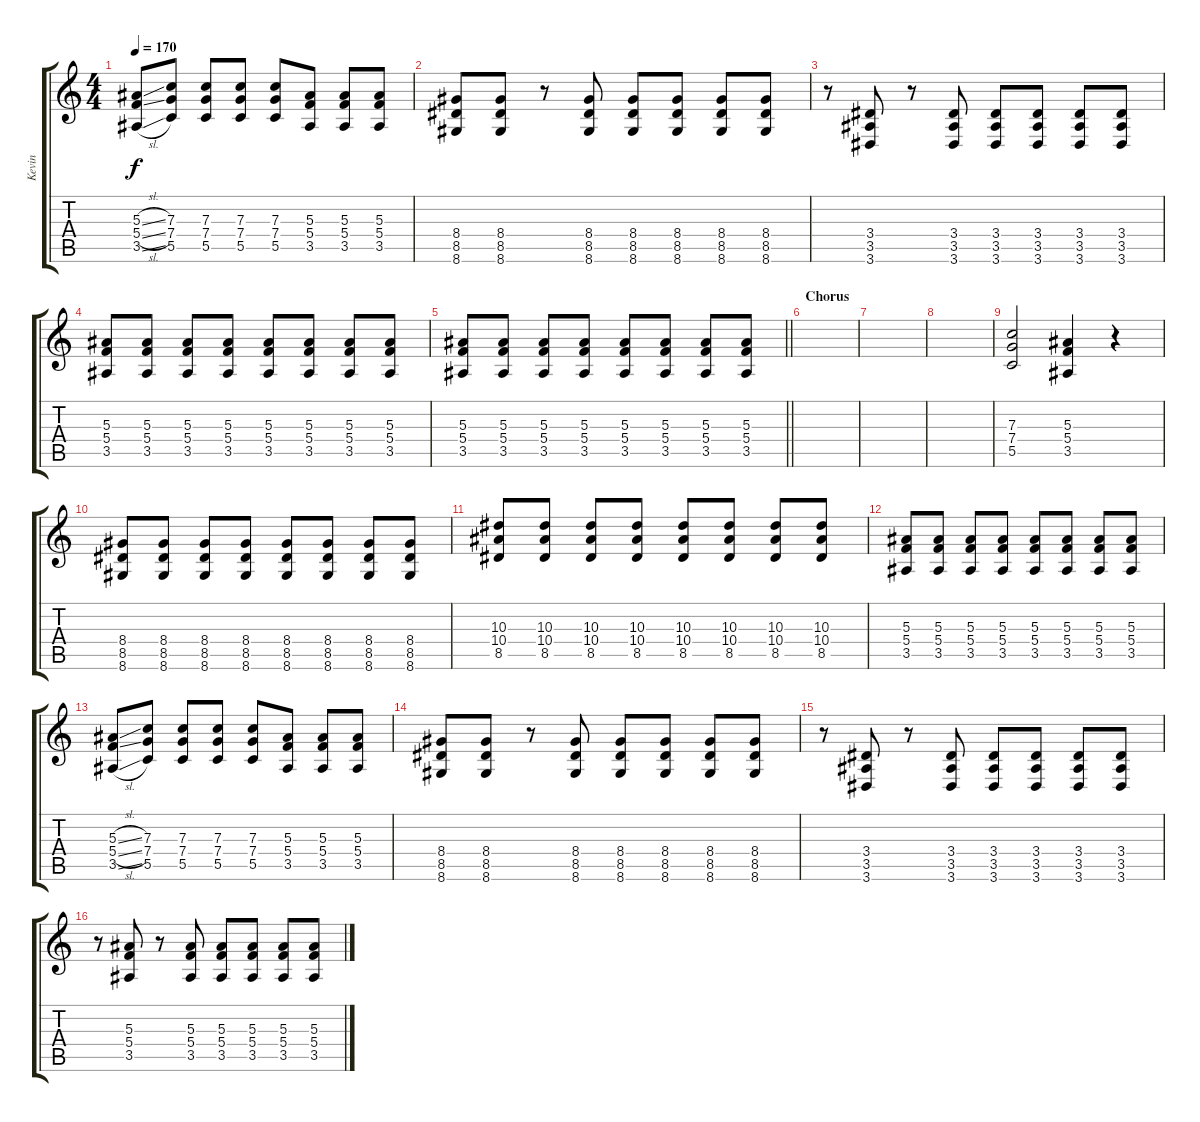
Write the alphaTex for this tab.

\track ("Kevin" "Kevin") {instrument distortionguitar}
\staff {score tabs}
\tuning (D4 A3 F3 C3 G2 C2) {hide}
\ts (4 4)
\tempo 170
\clef g2
\ks c
(5.3{sl} 5.4{sl} 3.5{sl}).8{dy f} (7.3 7.4 5.5).8 (7.3 7.4 5.5).8 (7.3 7.4 5.5).8 (7.3 7.4 5.5).8 (5.3 5.4 3.5).8 (5.3 5.4 3.5).8 (5.3 5.4 3.5).8 |
(8.4 8.5 8.6).8 (8.4 8.5 8.6).8 r.8 (8.4 8.5 8.6).8 (8.4 8.5 8.6).8 (8.4 8.5 8.6).8 (8.4 8.5 8.6).8 (8.4 8.5 8.6).8 |
r.8 (3.4 3.5 3.6).8 r.8 (3.4 3.5 3.6).8 (3.4 3.5 3.6).8 (3.4 3.5 3.6).8 (3.4 3.5 3.6).8 (3.4 3.5 3.6).8 |
(5.3 5.4 3.5).8 (5.3 5.4 3.5).8 (5.3 5.4 3.5).8 (5.3 5.4 3.5).8 (5.3 5.4 3.5).8 (5.3 5.4 3.5).8 (5.3 5.4 3.5).8 (5.3 5.4 3.5).8 |
\barLineRight lightlight
(5.3 5.4 3.5).8 (5.3 5.4 3.5).8 (5.3 5.4 3.5).8 (5.3 5.4 3.5).8 (5.3 5.4 3.5).8 (5.3 5.4 3.5).8 (5.3 5.4 3.5).8 (5.3 5.4 3.5).8 |
\section ("" "Chorus")
|
|
|
(7.3 7.4 5.5).2 (5.3 5.4 3.5).4 r.4 |
(8.4 8.5 8.6).8 (8.4 8.5 8.6).8 (8.4 8.5 8.6).8 (8.4 8.5 8.6).8 (8.4 8.5 8.6).8 (8.4 8.5 8.6).8 (8.4 8.5 8.6).8 (8.4 8.5 8.6).8 |
(10.3 10.4 8.5).8 (10.3 10.4 8.5).8 (10.3 10.4 8.5).8 (10.3 10.4 8.5).8 (10.3 10.4 8.5).8 (10.3 10.4 8.5).8 (10.3 10.4 8.5).8 (10.3 10.4 8.5).8 |
(5.3 5.4 3.5).8 (5.3 5.4 3.5).8 (5.3 5.4 3.5).8 (5.3 5.4 3.5).8 (5.3 5.4 3.5).8 (5.3 5.4 3.5).8 (5.3 5.4 3.5).8 (5.3 5.4 3.5).8 |
(5.3{sl} 5.4{sl} 3.5{sl}).8 (7.3 7.4 5.5).8 (7.3 7.4 5.5).8 (7.3 7.4 5.5).8 (7.3 7.4 5.5).8 (5.3 5.4 3.5).8 (5.3 5.4 3.5).8 (5.3 5.4 3.5).8 |
(8.4 8.5 8.6).8 (8.4 8.5 8.6).8 r.8 (8.4 8.5 8.6).8 (8.4 8.5 8.6).8 (8.4 8.5 8.6).8 (8.4 8.5 8.6).8 (8.4 8.5 8.6).8 |
r.8 (3.4 3.5 3.6).8 r.8 (3.4 3.5 3.6).8 (3.4 3.5 3.6).8 (3.4 3.5 3.6).8 (3.4 3.5 3.6).8 (3.4 3.5 3.6).8 |
r.8 (5.3 5.4 3.5).8 r.8 (5.3 5.4 3.5).8 (5.3 5.4 3.5).8 (5.3 5.4 3.5).8 (5.3 5.4 3.5).8 (5.3 5.4 3.5).8
